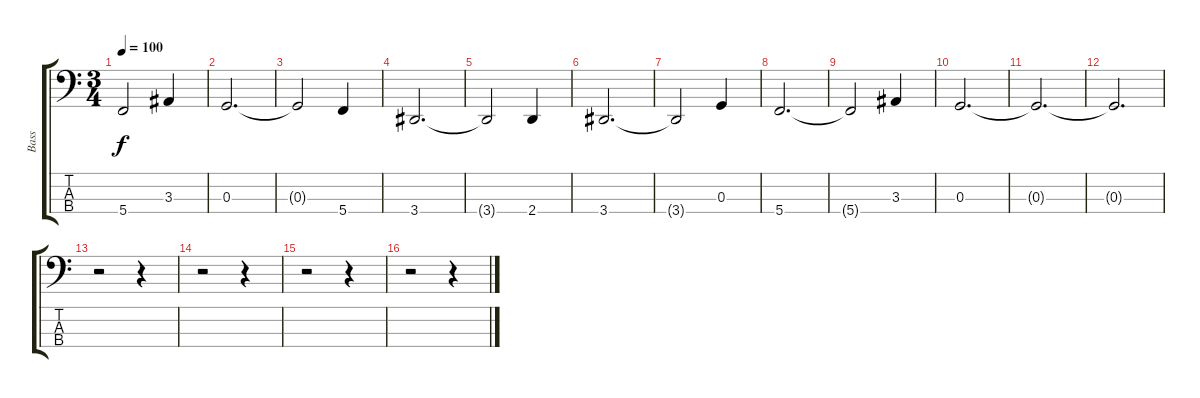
\track ("Bass" "Bass") {instrument electricbassfinger}
\staff {score tabs}
\tuning (F2 C2 G1 C1) {hide}
\ts (3 4)
\tempo 100
\clef f4
\ks c
5.4{t}.2{dy f} 3.3.4 |
0.3.2{d} |
0.3{t}.2 5.4.4 |
3.4.2{d} |
3.4{t}.2 2.4.4 |
3.4.2{d} |
3.4{t}.2 0.3.4 |
5.4.2{d} |
5.4{t}.2 3.3.4 |
0.3.2{d} |
0.3{t}.2{d} |
0.3{t}.2{d} |
r.2 r.4 |
r.2 r.4 |
r.2 r.4 |
r.2 r.4
